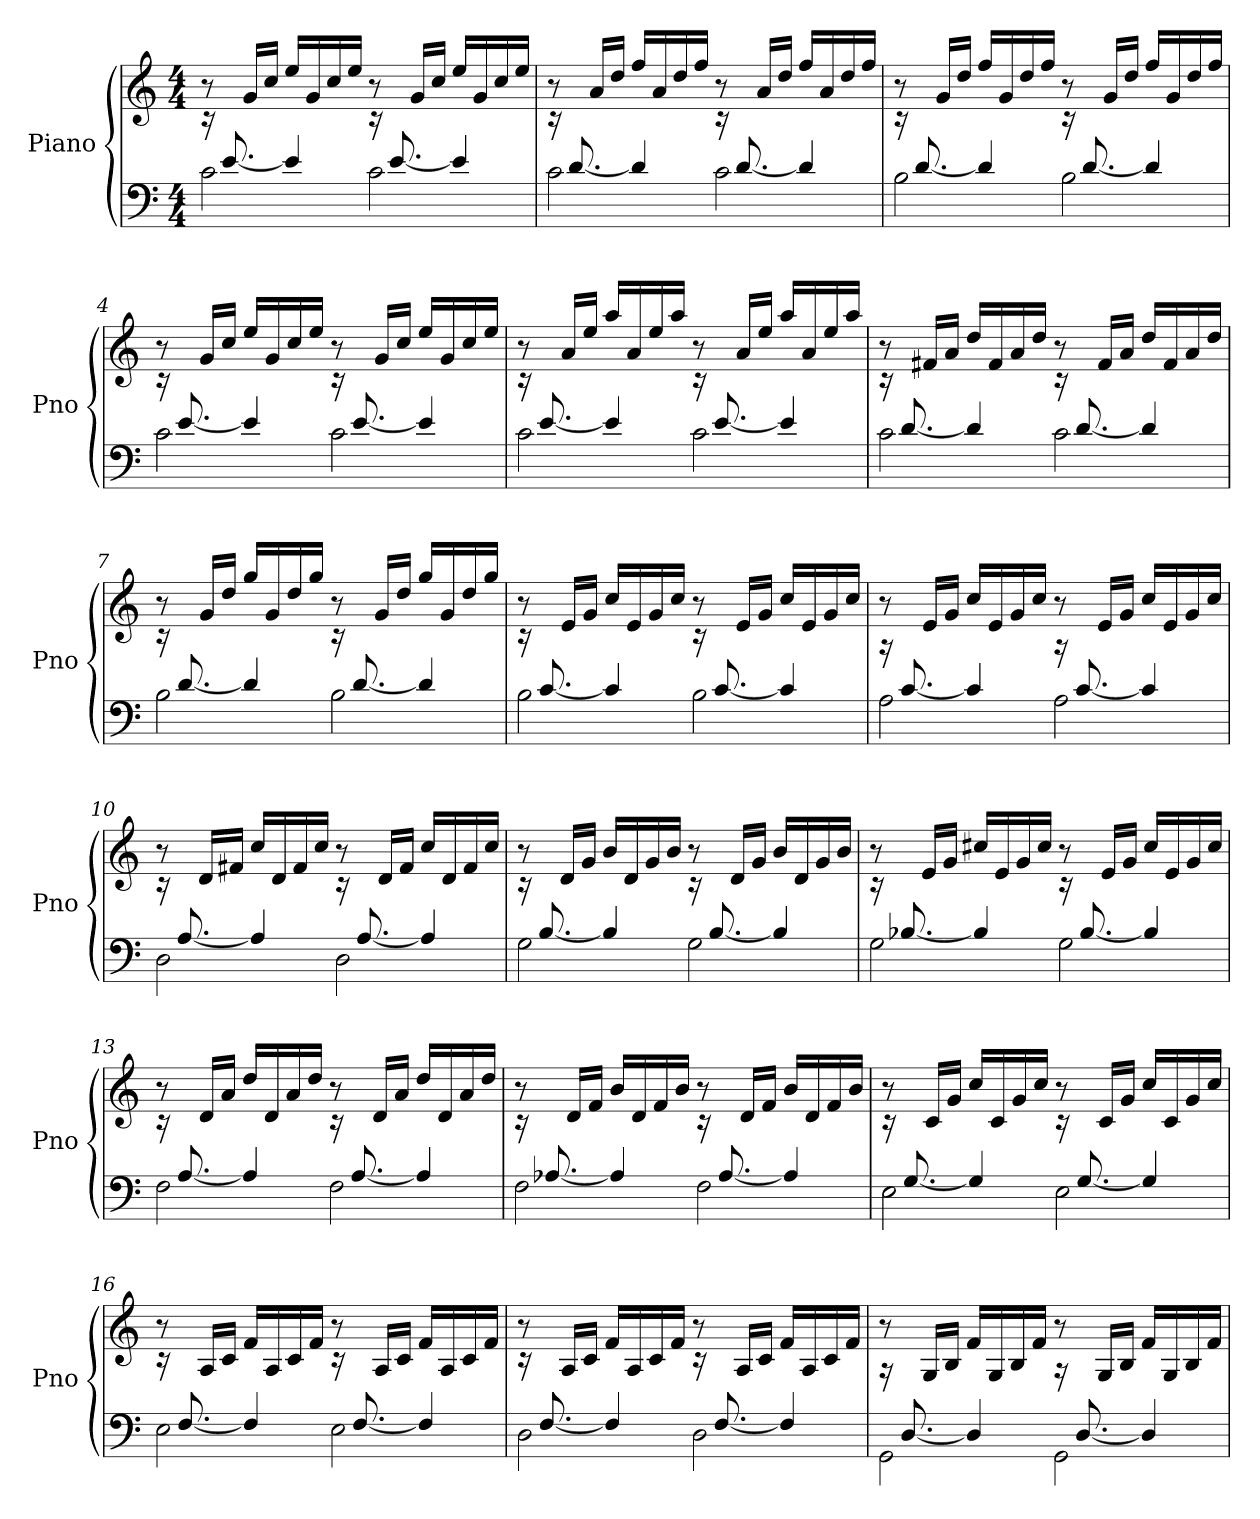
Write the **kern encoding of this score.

**kern	**kern
*part1	*part1
*staff2	*staff1
*I"Piano	*
*I'Pno	*
*clefF4	*clefG2
*k[]	*k[]
*M4/4	*M4/4
*MM68	*MM68
=1	=1
*^	*
2c<\	16rff	8r
.	[8.e/	.
.	.	16g/LL
.	.	16cc/JJ
.	4e/]	16ee/LL
.	.	16g/
.	.	16cc/
.	.	16ee/JJ
2c<\	16rff	8r
.	[8.e/	.
.	.	16g/LL
.	.	16cc/JJ
.	4e/]	16ee/LL
.	.	16g/
.	.	16cc/
.	.	16ee/JJ
=2	=2	=2
2c<\	16rff	8r
.	[8.d/	.
.	.	16a/LL
.	.	16dd/JJ
.	4d/]	16ff/LL
.	.	16a/
.	.	16dd/
.	.	16ff/JJ
2c<\	16rff	8r
.	[8.d/	.
.	.	16a/LL
.	.	16dd/JJ
.	4d/]	16ff/LL
.	.	16a/
.	.	16dd/
.	.	16ff/JJ
!!LO:LB:g=z
=3	=3	=3
2B<\	16rff	8r
.	[8.d/	.
.	.	16g/LL
.	.	16dd/JJ
.	4d/]	16ff/LL
.	.	16g/
.	.	16dd/
.	.	16ff/JJ
2B<\	16rff	8r
.	[8.d/	.
.	.	16g/LL
.	.	16dd/JJ
.	4d/]	16ff/LL
.	.	16g/
.	.	16dd/
.	.	16ff/JJ
=4	=4	=4
2c<\	16rff	8r
.	[8.e/	.
.	.	16g/LL
.	.	16cc/JJ
.	4e/]	16ee/LL
.	.	16g/
.	.	16cc/
.	.	16ee/JJ
2c<\	16rff	8r
.	[8.e/	.
.	.	16g/LL
.	.	16cc/JJ
.	4e/]	16ee/LL
.	.	16g/
.	.	16cc/
.	.	16ee/JJ
!!LO:LB:g=z
=5	=5	=5
2c<\	16rff	8r
.	[8.e/	.
.	.	16a/LL
.	.	16ee/JJ
.	4e/]	16aa/LL
.	.	16a/
.	.	16ee/
.	.	16aa/JJ
2c<\	16rff	8r
.	[8.e/	.
.	.	16a/LL
.	.	16ee/JJ
.	4e/]	16aa/LL
.	.	16a/
.	.	16ee/
.	.	16aa/JJ
=6	=6	=6
2c<\	16rff	8r
.	[8.d/	.
.	.	16f#X/LL
.	.	16a/JJ
.	4d/]	16dd/LL
.	.	16f#/
.	.	16a/
.	.	16dd/JJ
2c<\	16rff	8r
.	[8.d/	.
.	.	16f#/LL
.	.	16a/JJ
.	4d/]	16dd/LL
.	.	16f#/
.	.	16a/
.	.	16dd/JJ
!!LO:LB:g=z
=7	=7	=7
2B<\	16rff	8r
.	[8.d/	.
.	.	16g/LL
.	.	16dd/JJ
.	4d/]	16gg/LL
.	.	16g/
.	.	16dd/
.	.	16gg/JJ
2B<\	16rff	8r
.	[8.d/	.
.	.	16g/LL
.	.	16dd/JJ
.	4d/]	16gg/LL
.	.	16g/
.	.	16dd/
.	.	16gg/JJ
=8	=8	=8
2B<\	16rff	8r
.	[8.c/	.
.	.	16e/LL
.	.	16g/JJ
.	4c/]	16cc/LL
.	.	16e/
.	.	16g/
.	.	16cc/JJ
2B<\	16rff	8r
.	[8.c/	.
.	.	16e/LL
.	.	16g/JJ
.	4c/]	16cc/LL
.	.	16e/
.	.	16g/
.	.	16cc/JJ
!!LO:LB:g=z
=9	=9	=9
2A<\	16rdd	8r
.	[8.c/	.
.	.	16e/LL
.	.	16g/JJ
.	4c/]	16cc/LL
.	.	16e/
.	.	16g/
.	.	16cc/JJ
2A<\	16rdd	8r
.	[8.c/	.
.	.	16e/LL
.	.	16g/JJ
.	4c/]	16cc/LL
.	.	16e/
.	.	16g/
.	.	16cc/JJ
=10	=10	=10
2D<\	16rdd	8r
.	[8.A/	.
.	.	16d/LL
.	.	16f#X/JJ
.	4A/]	16cc/LL
.	.	16d/
.	.	16f#/
.	.	16cc/JJ
2D<\	16rdd	8r
.	[8.A/	.
.	.	16d/LL
.	.	16f#/JJ
.	4A/]	16cc/LL
.	.	16d/
.	.	16f#/
.	.	16cc/JJ
!!LO:PB:g=z
=11	=11	=11
2G<\	16rdd	8r
.	[8.B/	.
.	.	16d/LL
.	.	16g/JJ
.	4B/]	16b/LL
.	.	16d/
.	.	16g/
.	.	16b/JJ
2G<\	16rdd	8r
.	[8.B/	.
.	.	16d/LL
.	.	16g/JJ
.	4B/]	16b/LL
.	.	16d/
.	.	16g/
.	.	16b/JJ
=12	=12	=12
2G<\	16rdd	8r
.	[8.B-X/	.
.	.	16e/LL
.	.	16g/JJ
.	4B-/]	16cc#X/LL
.	.	16e/
.	.	16g/
.	.	16cc#/JJ
2G<\	16rdd	8r
.	[8.B-/	.
.	.	16e/LL
.	.	16g/JJ
.	4B-/]	16cc#/LL
.	.	16e/
.	.	16g/
.	.	16cc#/JJ
!!LO:LB:g=z
=13	=13	=13
2F<\	16rdd	8r
.	[8.A/	.
.	.	16d/LL
.	.	16a/JJ
.	4A/]	16dd/LL
.	.	16d/
.	.	16a/
.	.	16dd/JJ
2F<\	16rdd	8r
.	[8.A/	.
.	.	16d/LL
.	.	16a/JJ
.	4A/]	16dd/LL
.	.	16d/
.	.	16a/
.	.	16dd/JJ
=14	=14	=14
2F<\	16rdd	8r
.	[8.A-X/	.
.	.	16d/LL
.	.	16f/JJ
.	4A-/]	16b/LL
.	.	16d/
.	.	16f/
.	.	16b/JJ
2F<\	16rdd	8r
.	[8.A-/	.
.	.	16d/LL
.	.	16f/JJ
.	4A-/]	16b/LL
.	.	16d/
.	.	16f/
.	.	16b/JJ
!!LO:LB:g=z
=15	=15	=15
2E<\	16rdd	8r
.	[8.G/	.
.	.	16c/LL
.	.	16g/JJ
.	4G/]	16cc/LL
.	.	16c/
.	.	16g/
.	.	16cc/JJ
2E<\	16rdd	8r
.	[8.G/	.
.	.	16c/LL
.	.	16g/JJ
.	4G/]	16cc/LL
.	.	16c/
.	.	16g/
.	.	16cc/JJ
=16	=16	=16
2E<\	16rdd	8r
.	[8.F/	.
.	.	16A/LL
.	.	16c/JJ
.	4F/]	16f/LL
.	.	16A/
.	.	16c/
.	.	16f/JJ
2E<\	16rdd	8r
.	[8.F/	.
.	.	16A/LL
.	.	16c/JJ
.	4F/]	16f/LL
.	.	16A/
.	.	16c/
.	.	16f/JJ
!!LO:LB:g=z
=17	=17	=17
2D<\	16rdd	8r
.	[8.F/	.
.	.	16A/LL
.	.	16c/JJ
.	4F/]	16f/LL
.	.	16A/
.	.	16c/
.	.	16f/JJ
2D<\	16rdd	8r
.	[8.F/	.
.	.	16A/LL
.	.	16c/JJ
.	4F/]	16f/LL
.	.	16A/
.	.	16c/
.	.	16f/JJ
=18	=18	=18
2GG<\	16rb	8r
.	[8.D/	.
.	.	16G/LL
.	.	16B/JJ
.	4D/]	16f/LL
.	.	16G/
.	.	16B/
.	.	16f/JJ
2GG<\	16rb	8r
.	[8.D/	.
.	.	16G/LL
.	.	16B/JJ
.	4D/]	16f/LL
.	.	16G/
.	.	16B/
.	.	16f/JJ
*v	*v	*
=	=
*-	*-
